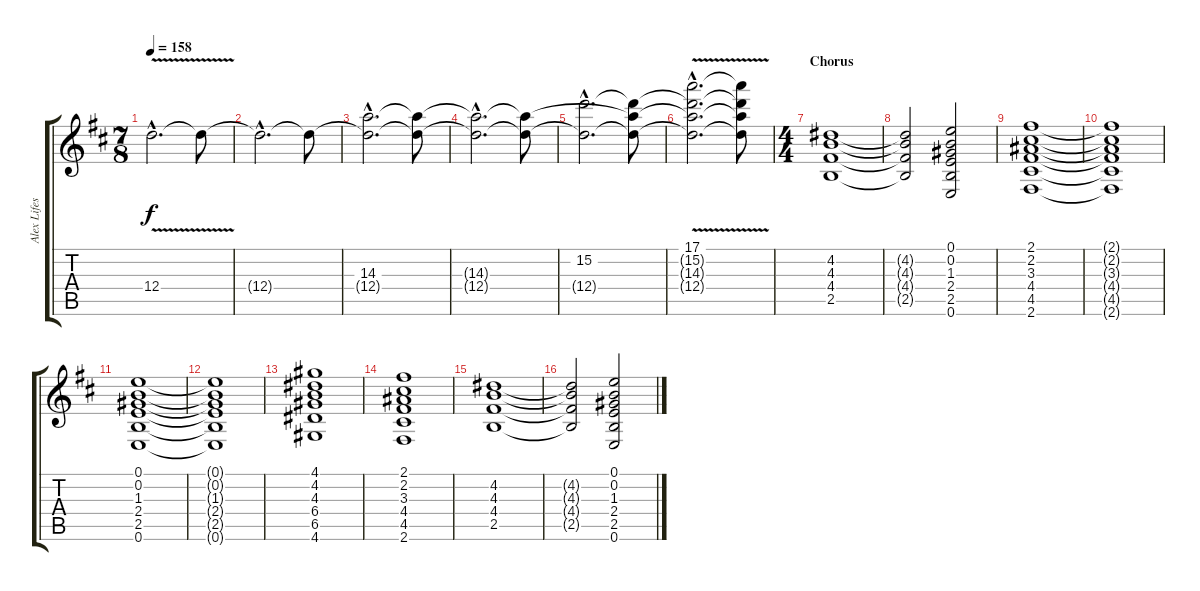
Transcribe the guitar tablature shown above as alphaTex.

\track ("Alex Lifeson (rhythm guitar)" "Alex Lifes") {instrument overdrivenguitar}
\staff {score tabs}
\tuning (E4 B3 G3 D3 A2 E2) {hide}
\ts (7 8)
\tempo 158
\clef g2
\ks bminor
12.4{v hac}.2{d dy f volume 13 instrument distortionguitar} 12.4{t}.8 |
12.4{hac t}.2{d instrument distortionguitar} 12.4{t}.8 |
(14.3{hac} 12.4{hac t}).2{d instrument distortionguitar} (14.3{t} 12.4{t}).8 |
(14.3{hac t} 12.4{hac t}).2{d instrument distortionguitar} (14.3{t} 12.4{t}).8 |
(15.2{hac} 12.4{hac t}).2{d instrument distortionguitar} (15.2{t} 14.3{t} 12.4{t}).8 |
(17.1{v hac} 15.2{hac t} 14.3{hac t} 12.4{hac t}).2{d} (17.1{t} 15.2{t} 14.3{t} 12.4{t}).8 |
\ts (4 4)
\section ("" "Chorus")
(4.2 4.3 4.4 2.5).1{volume 12 instrument overdrivenguitar} |
(4.2{t} 4.3{t} 4.4{t} 2.5{t}).2 (0.1 0.2 1.3 2.4 2.5 0.6).2 |
(2.1 2.2 3.3 4.4 4.5 2.6).1 |
(2.1{t} 2.2{t} 3.3{t} 4.4{t} 4.5{t} 2.6{t}).1 |
(0.1 0.2 1.3 2.4 2.5 0.6).1 |
(0.1{t} 0.2{t} 1.3{t} 2.4{t} 2.5{t} 0.6{t}).1 |
(4.1 4.2 4.3 6.4 6.5 4.6).1 |
(2.1 2.2 3.3 4.4 4.5 2.6).1 |
(4.2 4.3 4.4 2.5).1 |
(4.2{t} 4.3{t} 4.4{t} 2.5{t}).2 (0.1 0.2 1.3 2.4 2.5 0.6).2
